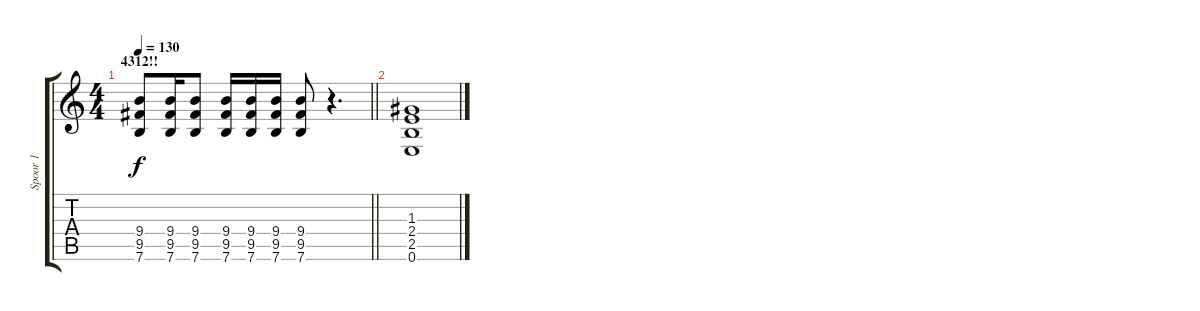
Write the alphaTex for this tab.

\track ("Spoor 1" "Spoor 1") {instrument overdrivenguitar}
\staff {score tabs}
\tuning (E4 B3 G3 D3 A2 E2) {hide}
\ts (4 4)
\section ("" "4312!!")
\tempo 130
\clef g2
\barLineRight lightlight
\ks c
(9.4 9.5 7.6).8{dy f} (9.4 9.5 7.6).16 (9.4 9.5 7.6).8 (9.4 9.5 7.6).16 (9.4 9.5 7.6).16 (9.4 9.5 7.6).16 (9.4 9.5 7.6).8 r.4{d} |
(1.3 2.4 2.5 0.6).1
